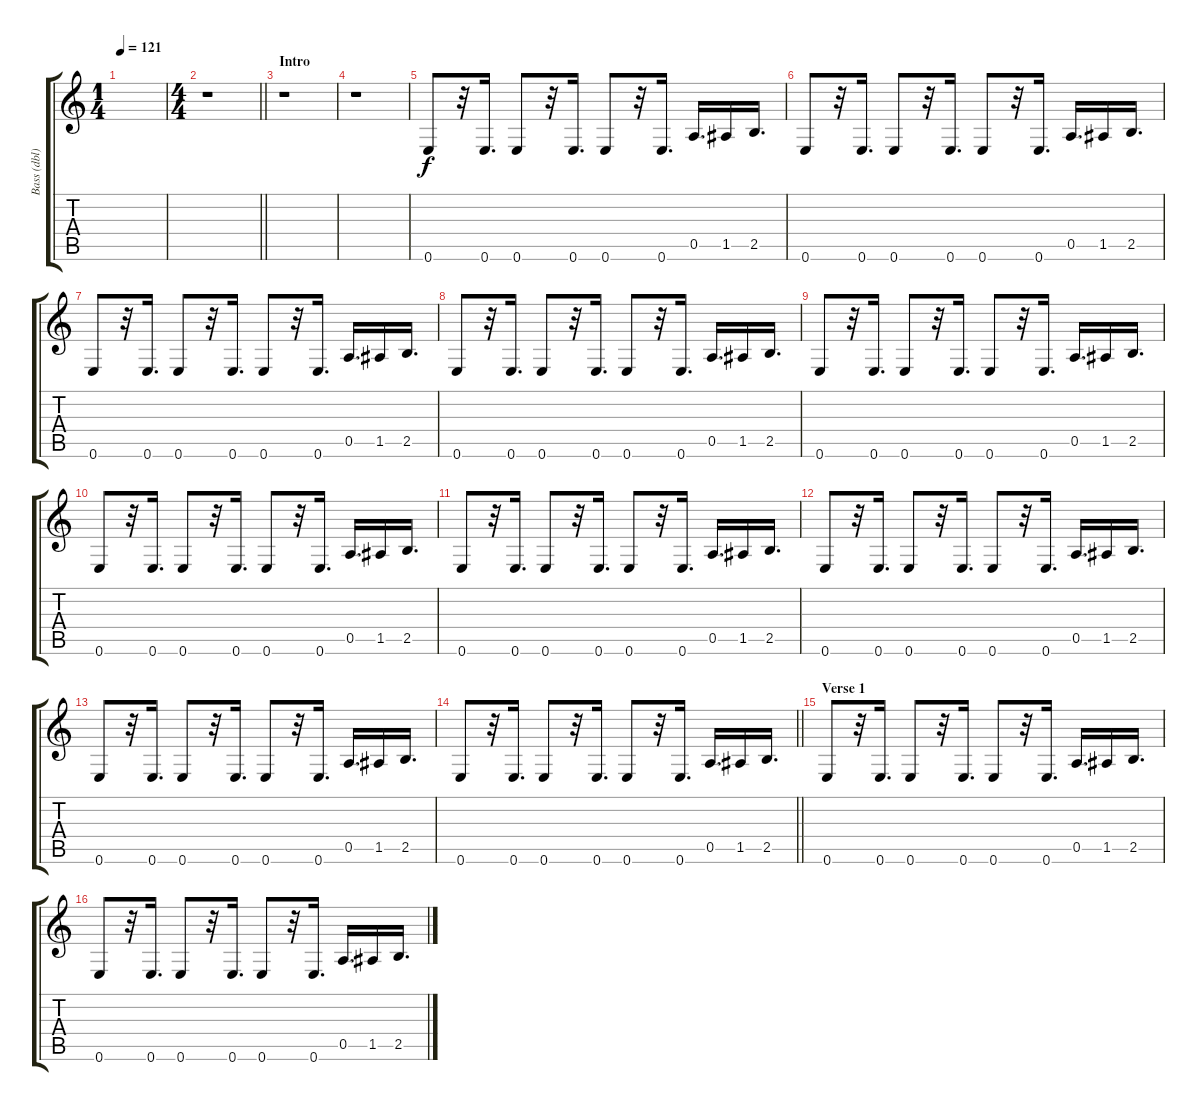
\track ("Bass (dbl)" "Bass (dbl)") {instrument acousticbass}
\staff {score tabs}
\tuning (E4 B3 G3 D3 A2 E2) {hide}
\ts (1 4)
\tempo 121
\clef g2
\ks c
|
\ts (4 4)
\barLineRight lightlight
r.1 |
\section ("" "Intro")
r.1 |
r.1 |
0.6.8 r.32 0.6.16{d} 0.6.8 r.32 0.6.16{d} 0.6.8 r.32 0.6.16{d} 0.5.16{d} 1.5.16 2.5.16{d} |
0.6.8 r.32 0.6.16{d} 0.6.8 r.32 0.6.16{d} 0.6.8 r.32 0.6.16{d} 0.5.16{d} 1.5.16 2.5.16{d} |
0.6.8 r.32 0.6.16{d} 0.6.8 r.32 0.6.16{d} 0.6.8 r.32 0.6.16{d} 0.5.16{d} 1.5.16 2.5.16{d} |
0.6.8 r.32 0.6.16{d} 0.6.8 r.32 0.6.16{d} 0.6.8 r.32 0.6.16{d} 0.5.16{d} 1.5.16 2.5.16{d} |
0.6.8 r.32 0.6.16{d} 0.6.8 r.32 0.6.16{d} 0.6.8 r.32 0.6.16{d} 0.5.16{d} 1.5.16 2.5.16{d} |
0.6.8 r.32 0.6.16{d} 0.6.8 r.32 0.6.16{d} 0.6.8 r.32 0.6.16{d} 0.5.16{d} 1.5.16 2.5.16{d} |
0.6.8 r.32 0.6.16{d} 0.6.8 r.32 0.6.16{d} 0.6.8 r.32 0.6.16{d} 0.5.16{d} 1.5.16 2.5.16{d} |
0.6.8 r.32 0.6.16{d} 0.6.8 r.32 0.6.16{d} 0.6.8 r.32 0.6.16{d} 0.5.16{d} 1.5.16 2.5.16{d} |
0.6.8 r.32 0.6.16{d} 0.6.8 r.32 0.6.16{d} 0.6.8 r.32 0.6.16{d} 0.5.16{d} 1.5.16 2.5.16{d} |
\barLineRight lightlight
0.6.8 r.32 0.6.16{d} 0.6.8 r.32 0.6.16{d} 0.6.8 r.32 0.6.16{d} 0.5.16{d} 1.5.16 2.5.16{d} |
\section ("" "Verse 1")
0.6.8 r.32 0.6.16{d} 0.6.8 r.32 0.6.16{d} 0.6.8 r.32 0.6.16{d} 0.5.16{d} 1.5.16 2.5.16{d} |
0.6.8 r.32 0.6.16{d} 0.6.8 r.32 0.6.16{d} 0.6.8 r.32 0.6.16{d} 0.5.16{d} 1.5.16 2.5.16{d}
